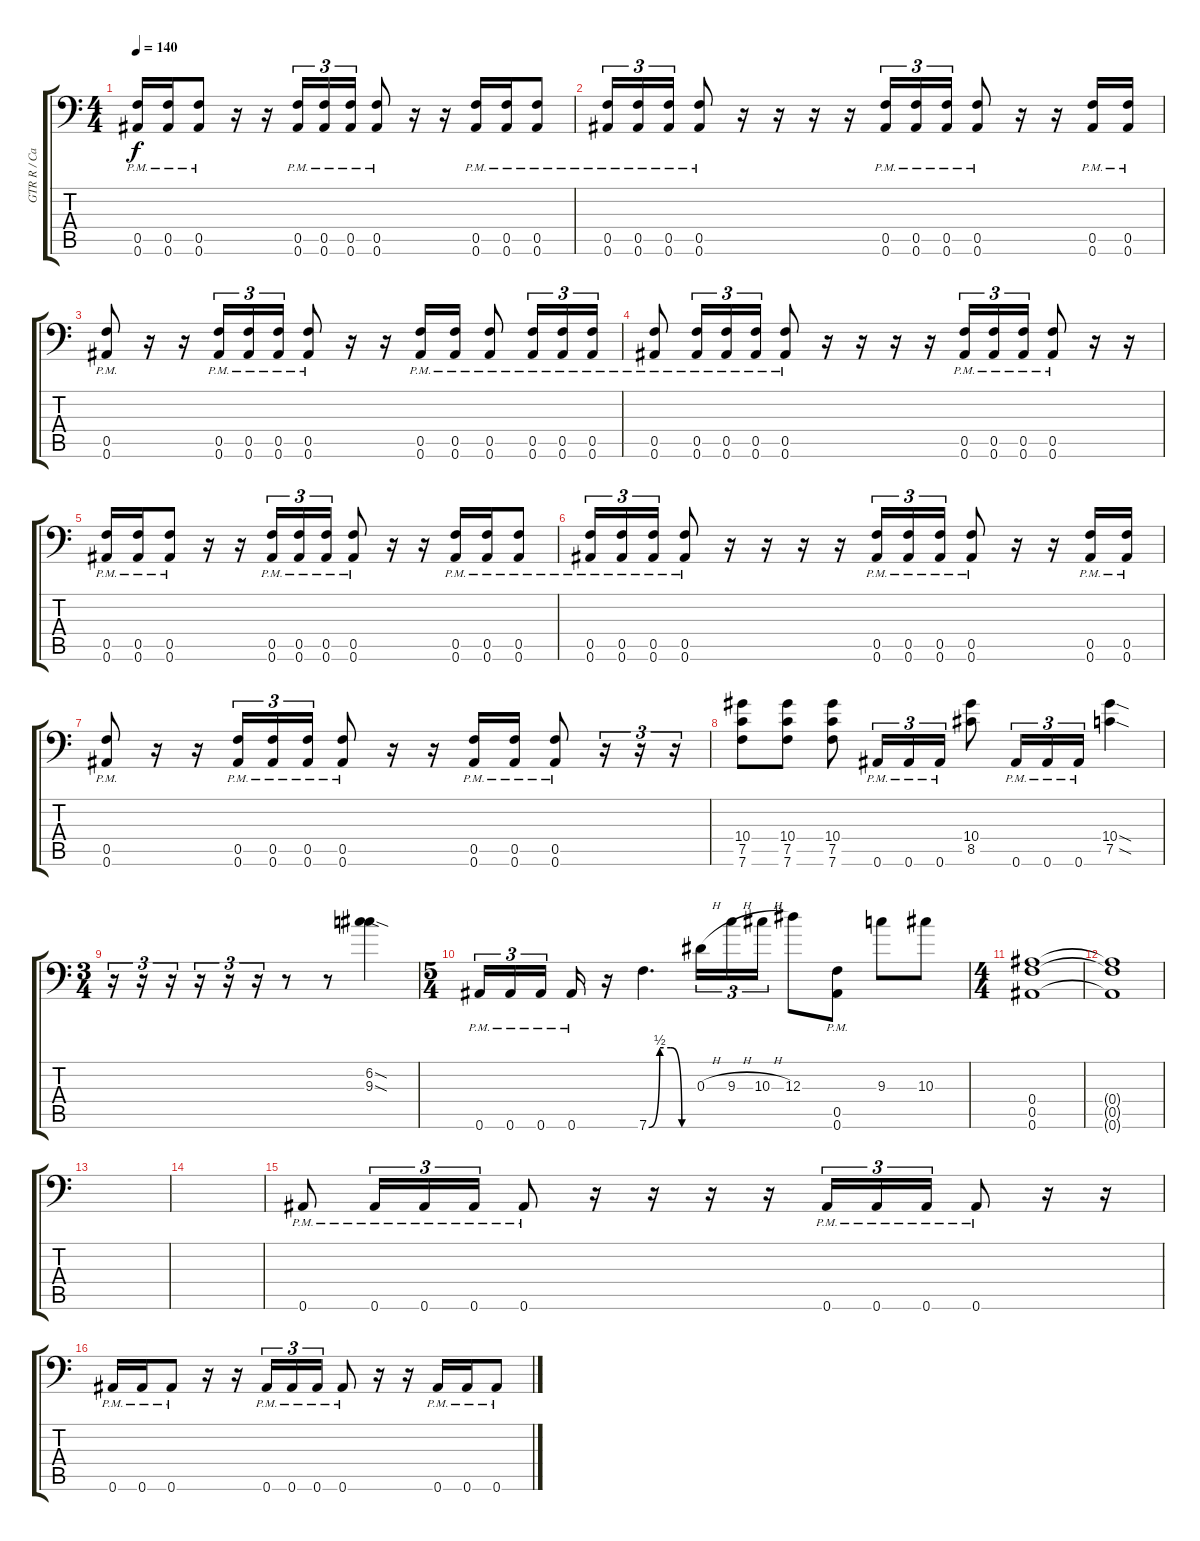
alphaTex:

\track ("GTR R / Carlos" "GTR R / Ca") {instrument distortionguitar}
\staff {score tabs}
\tuning (C4 G3 Eb3 Bb2 F2 Bb1) {hide}
\ts (4 4)
\tempo 140
\clef f4
\ks c
(0.5{pm} 0.6{pm}).16{dy f} (0.5{pm} 0.6{pm}).16 (0.5{pm} 0.6{pm}).8 r.16 r.16 (0.5{pm} 0.6{pm}).16{tu (3 2)} (0.5{pm} 0.6{pm}).16{tu (3 2)} (0.5{pm} 0.6{pm}).16{tu (3 2)} (0.5{pm} 0.6{pm}).8 r.16 r.16 (0.5{pm} 0.6{pm}).16 (0.5{pm} 0.6{pm}).16 (0.5{pm} 0.6{pm}).8 |
(0.5{pm} 0.6{pm}).16{tu (3 2)} (0.5{pm} 0.6{pm}).16{tu (3 2)} (0.5{pm} 0.6{pm}).16{tu (3 2)} (0.5{pm} 0.6{pm}).8 r.16 r.16 r.16 r.16 (0.5{pm} 0.6{pm}).16{tu (3 2)} (0.5{pm} 0.6{pm}).16{tu (3 2)} (0.5{pm} 0.6{pm}).16{tu (3 2)} (0.5{pm} 0.6{pm}).8 r.16 r.16 (0.5{pm} 0.6{pm}).16 (0.5{pm} 0.6{pm}).16 |
(0.5{pm} 0.6{pm}).8 r.16 r.16 (0.5{pm} 0.6{pm}).16{tu (3 2)} (0.5{pm} 0.6{pm}).16{tu (3 2)} (0.5{pm} 0.6{pm}).16{tu (3 2)} (0.5{pm} 0.6{pm}).8 r.16 r.16 (0.5{pm} 0.6{pm}).16 (0.5{pm} 0.6{pm}).16 (0.5{pm} 0.6{pm}).8 (0.5{pm} 0.6{pm}).16{tu (3 2)} (0.5{pm} 0.6{pm}).16{tu (3 2)} (0.5{pm} 0.6{pm}).16{tu (3 2)} |
(0.5{pm} 0.6{pm}).8 (0.5{pm} 0.6{pm}).16{tu (3 2)} (0.5{pm} 0.6{pm}).16{tu (3 2)} (0.5{pm} 0.6{pm}).16{tu (3 2)} (0.5{pm} 0.6{pm}).8 r.16 r.16 r.16 r.16 (0.5{pm} 0.6{pm}).16{tu (3 2)} (0.5{pm} 0.6{pm}).16{tu (3 2)} (0.5{pm} 0.6{pm}).16{tu (3 2)} (0.5{pm} 0.6{pm}).8 r.16 r.16 |
(0.5{pm} 0.6{pm}).16 (0.5{pm} 0.6{pm}).16 (0.5{pm} 0.6{pm}).8 r.16 r.16 (0.5{pm} 0.6{pm}).16{tu (3 2)} (0.5{pm} 0.6{pm}).16{tu (3 2)} (0.5{pm} 0.6{pm}).16{tu (3 2)} (0.5{pm} 0.6{pm}).8 r.16 r.16 (0.5{pm} 0.6{pm}).16 (0.5{pm} 0.6{pm}).16 (0.5{pm} 0.6{pm}).8 |
(0.5{pm} 0.6{pm}).16{tu (3 2)} (0.5{pm} 0.6{pm}).16{tu (3 2)} (0.5{pm} 0.6{pm}).16{tu (3 2)} (0.5{pm} 0.6{pm}).8 r.16 r.16 r.16 r.16 (0.5{pm} 0.6{pm}).16{tu (3 2)} (0.5{pm} 0.6{pm}).16{tu (3 2)} (0.5{pm} 0.6{pm}).16{tu (3 2)} (0.5{pm} 0.6{pm}).8 r.16 r.16 (0.5{pm} 0.6{pm}).16 (0.5{pm} 0.6{pm}).16 |
(0.5{pm} 0.6{pm}).8 r.16 r.16 (0.5{pm} 0.6{pm}).16{tu (3 2)} (0.5{pm} 0.6{pm}).16{tu (3 2)} (0.5{pm} 0.6{pm}).16{tu (3 2)} (0.5{pm} 0.6{pm}).8 r.16 r.16 (0.5{pm} 0.6{pm}).16 (0.5{pm} 0.6{pm}).16 (0.5{pm} 0.6{pm}).8 r.16{tu (3 2)} r.16{tu (3 2)} r.16{tu (3 2)} |
(10.4 7.5 7.6).8 (10.4 7.5 7.6).8 (10.4 7.5 7.6).8 0.6{pm}.16{tu (3 2)} 0.6{pm}.16{tu (3 2)} 0.6{pm}.16{tu (3 2)} (10.4 8.5).8 0.6{pm}.16{tu (3 2)} 0.6{pm}.16{tu (3 2)} 0.6{pm}.16{tu (3 2)} (10.4{sod} 7.5{sod}).4 |
\ts (3 4)
r.16{tu (3 2)} r.16{tu (3 2)} r.16{tu (3 2)} r.16{tu (3 2)} r.16{tu (3 2)} r.16{tu (3 2)} r.8 r.8 (6.2{sod} 9.3{sod}).4 |
\ts (5 4)
0.6{pm}.16{tu (3 2)} 0.6{pm}.16{tu (3 2)} 0.6{pm}.16{tu (3 2) beam splitsecondary} 0.6{pm}.16 r.16 7.6{be (custom 0 0 15 2 30 2 45 0 60 0)}.4{d} 0.3{h}.16{tu (3 2)} 9.3{h}.16{tu (3 2)} 10.3{h}.16{tu (3 2)} 12.3.8 (0.5{pm} 0.6{pm}).8 9.3.8 10.3.8 |
\ts (4 4)
(0.4 0.5 0.6).1 |
(0.4{t} 0.5{t} 0.6{t}).1 |
|
|
0.6{pm}.8 0.6{pm}.16{tu (3 2)} 0.6{pm}.16{tu (3 2)} 0.6{pm}.16{tu (3 2)} 0.6{pm}.8 r.16 r.16 r.16 r.16 0.6{pm}.16{tu (3 2)} 0.6{pm}.16{tu (3 2)} 0.6{pm}.16{tu (3 2)} 0.6{pm}.8 r.16 r.16 |
0.6{pm}.16 0.6{pm}.16 0.6{pm}.8 r.16 r.16 0.6{pm}.16{tu (3 2)} 0.6{pm}.16{tu (3 2)} 0.6{pm}.16{tu (3 2)} 0.6{pm}.8 r.16 r.16 0.6{pm}.16 0.6{pm}.16 0.6{pm}.8
